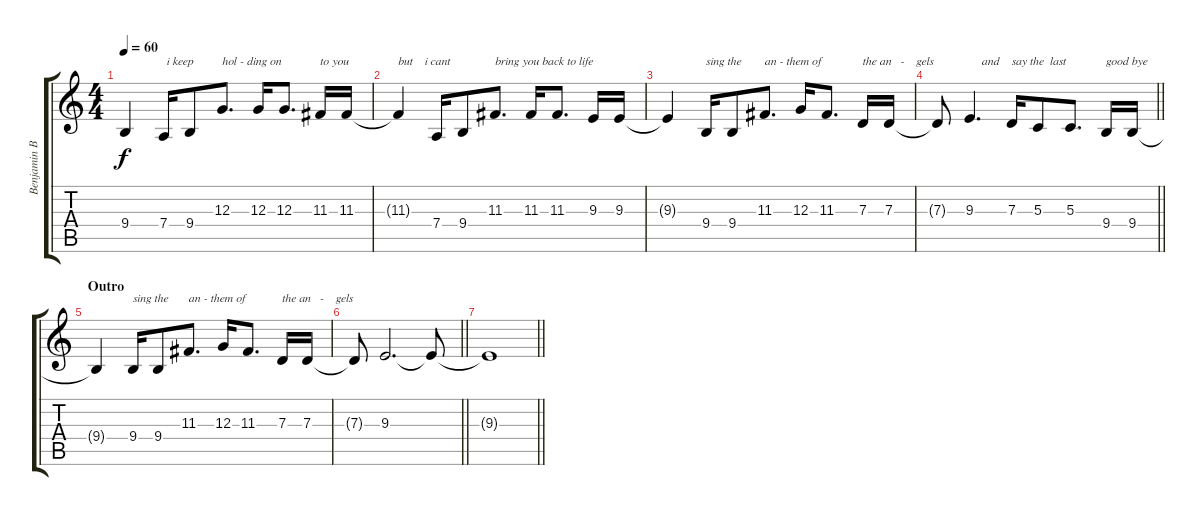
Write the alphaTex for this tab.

\track ("Benjamin Burley" "Benjamin B") {instrument oboe}
\staff {score tabs}
\tuning (E4 B3 G3 D3 A2 E2) {hide}
\ts (4 4)
\tempo 60
\clef g2
\ks c
9.4{t}.4{dy f} 7.4.16{txt " i keep"} 9.4.8 12.3.8{d txt "hol - ding on"} 12.3.16 12.3.8{d} 11.3.16{txt "to you"} 11.3.16 |
11.3{t}.4{txt "but    i cant"} 7.4.16 9.4.8 11.3.8{d txt "bring you back to life"} 11.3.16 11.3.8{d} 9.3.16 9.3.16 |
9.3{t}.4 9.4.16{txt "sing the"} 9.4.8 11.3.8{d txt "an - them of "} 12.3.16 11.3.8{d} 7.3.16{txt "the an   -    gels"} 7.3.16 |
\barLineRight lightlight
7.3{t}.8 9.3.4{d txt "    and"} 7.3.16{txt "say the  last"} 5.3.8 5.3.8{d} 9.4.16{txt "good bye"} 9.4.16 |
\section ("" "Outro")
9.4{t}.4 9.4.16{txt "sing the"} 9.4.8 11.3.8{d txt "an - them of "} 12.3.16 11.3.8{d} 7.3.16{txt "the an   -    gels"} 7.3.16 |
\barLineRight lightlight
7.3{t}.8 9.3.2{d volume 1} 9.3{t}.8 |
\barLineRight lightlight
9.3{t}.1
